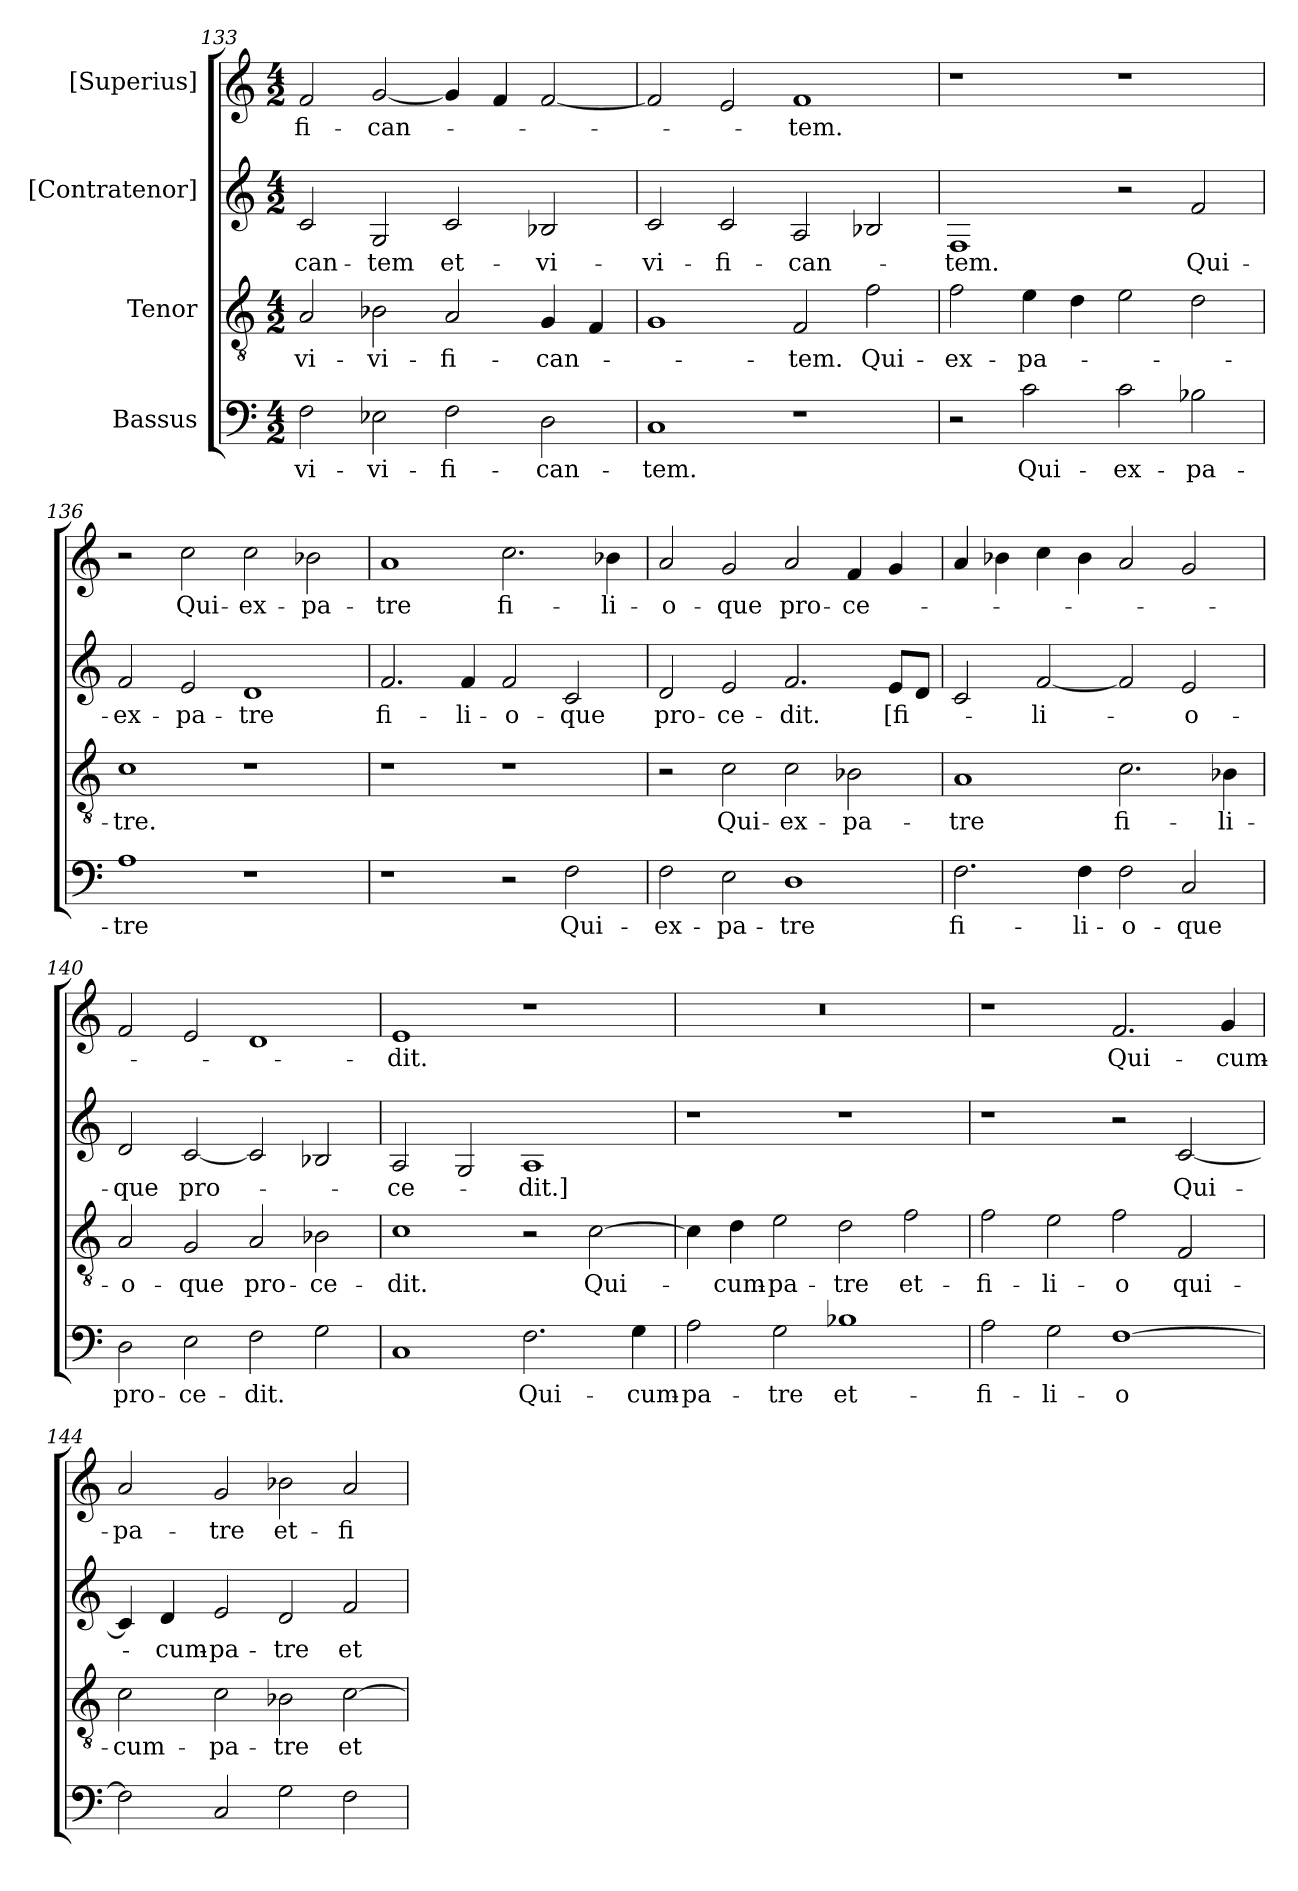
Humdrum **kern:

**kern	**text	**kern	**text	**kern	**text	**kern	**text
*part4	*part4	*part3	*part3	*part2	*part2	*part1	*part1
*staff4	*staff4	*staff3	*staff3	*staff2	*staff2	*staff1	*staff1
*I"Bassus	*	*I"Tenor	*	*I"[Contratenor]	*	*I"[Superius]	*
*clefF4	*	*clefGv2	*	*clefG2	*	*clefG2	*
*k[]	*	*k[]	*	*k[]	*	*k[]	*
*M4/2	*	*M4/2	*	*M4/2	*	*M4/2	*
=133	=133	=133	=133	=133	=133	=133	=133
2F\	vi-	2A/	vi-	2c/	-can-	2f/	-fi-
2E-X\	-vi-	2B-X\	-vi-	2G/	-tem	[2g/	-can-
2F\	-fi-	2A/	-fi-	2c/	et-	4g/]	.
.	.	.	.	.	.	4f/	.
2D\	-can-	4G/	-can-	2B-X/	vi-	[2f/	.
.	.	4F/	.	.	.	.	.
=134	=134	=134	=134	=134	=134	=134	=134
1C/	-tem.	1G/	.	2c/	-vi-	2f/]	.
.	.	.	.	2c/	-fi-	2e/	.
1r	.	2F/	-tem.	2A/	-can-	1f/	-tem.
.	.	2f\	Qui-	2B-X/	.	.	.
=135	=135	=135	=135	=135	=135	=135	=135
2r	.	2f\	ex-	1F/	-tem.	1r	.
2c\	Qui-	4e\	pa-	.	.	.	.
.	.	4d\	.	.	.	.	.
2c\	ex-	2e\	.	2r	.	1r	.
2B-X\	pa-	2d\	.	2f/	Qui-	.	.
=136	=136	=136	=136	=136	=136	=136	=136
1A\	-tre	1c\	-tre.	2f/	ex-	2r	.
.	.	.	.	2e/	pa-	2cc\	Qui-
1r	.	1r	.	1d/	-tre	2cc\	ex-
.	.	.	.	.	.	2b-X\	pa-
=137	=137	=137	=137	=137	=137	=137	=137
1r	.	1r	.	2.f/	fi-	1a/	-tre
.	.	.	.	4f/	-li-	.	.
2r	.	1r	.	2f/	-o-	2.cc\	fi-
2F\	Qui-	.	.	2c/	-que	.	.
.	.	.	.	.	.	4b-X\	-li-
=138	=138	=138	=138	=138	=138	=138	=138
2F\	ex-	2r	.	2d/	pro-	2a/	-o-
2E\	pa-	2c\	Qui-	2e/	-ce-	2g/	-que
1D\	-tre	2c\	ex-	2.f/	-dit.	2a/	pro-
.	.	2B-X\	pa-	.	.	4f/	-ce-
.	.	.	.	8e/L	[fi-	4g/	.
.	.	.	.	8d/J	.	.	.
=139	=139	=139	=139	=139	=139	=139	=139
2.F\	fi-	1A/	-tre	2c/	.	4a/	.
.	.	.	.	.	.	4b-X\	.
.	.	.	.	[2f/	-li-	4cc\	.
4F\	-li-	.	.	.	.	4b-\	.
2F\	-o-	2.c\	fi-	2f/]	.	2a/	.
2C/	-que	.	.	2e/	-o-	2g/	.
.	.	4B-X\	-li-	.	.	.	.
=140	=140	=140	=140	=140	=140	=140	=140
2D\	pro-	2A/	-o-	2d/	-que	2f/	.
2E\	-ce-	2G/	-que	[2c/	pro-	2e/	.
2F\	-dit.	2A/	pro-	2c/]	.	1d/	.
2G\	.	2B-X\	-ce-	2B-X/	.	.	.
=141	=141	=141	=141	=141	=141	=141	=141
1C/	.	1c\	-dit.	2A/	-ce-	1e/	-dit.
.	.	.	.	2G/	.	.	.
2.F\	Qui-	2r	.	1A/	-dit.]	1r	.
.	.	[2c\	Qui-	.	.	.	.
4G\	cum-	.	.	.	.	.	.
=142	=142	=142	=142	=142	=142	=142	=142
2A\	pa-	4c\]	.	1r	.	0r	.
.	.	4d\	cum-	.	.	.	.
2G\	-tre	2e\	pa-	.	.	.	.
1B-X\	et-	2d\	-tre	1r	.	.	.
.	.	2f\	et-	.	.	.	.
=143	=143	=143	=143	=143	=143	=143	=143
2A\	fi-	2f\	fi-	1r	.	1r	.
2G\	-li-	2e\	-li-	.	.	.	.
[1F\	-o	2f\	-o	2r	.	2.f/	Qui-
.	.	2F/	qui-	[2c/	Qui-	.	.
.	.	.	.	.	.	4g/	cum-
=144	=144	=144	=144	=144	=144	=144	=144
2F\]	.	2c\	cum-	4c/]	.	2a/	pa-
.	.	.	.	4d/	cum-	.	.
2C/	.	2c\	pa-	2e/	pa-	2g/	-tre
2G\	.	2B-X\	-tre	2d/	-tre	2b-X\	et-
2F\	.	[2c\	et-	2f/	et-	2a/	fi-
=	=	=	=	=	=	=	=
*-	*-	*-	*-	*-	*-	*-	*-
